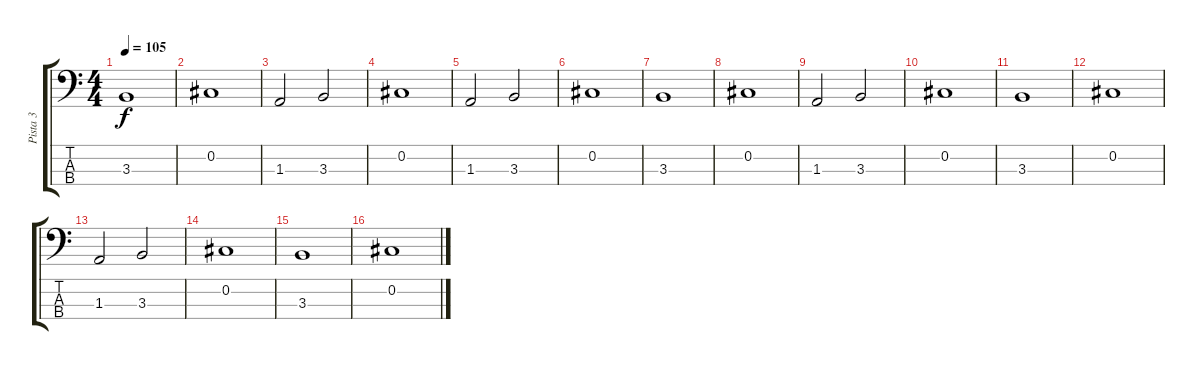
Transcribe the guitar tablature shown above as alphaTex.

\track ("Pista 3" "Pista 3") {instrument electricbassfinger}
\staff {score tabs}
\tuning (Gb2 Db2 Ab1 Eb1) {hide}
\ts (4 4)
\tempo 105
\clef f4
\ks c
3.3.1{dy f} |
0.2.1 |
1.3.2 3.3.2 |
0.2.1 |
1.3.2 3.3.2 |
0.2.1 |
3.3.1 |
0.2.1 |
1.3.2 3.3.2 |
0.2.1 |
3.3.1 |
0.2.1 |
1.3.2 3.3.2 |
0.2.1 |
3.3.1 |
0.2.1
